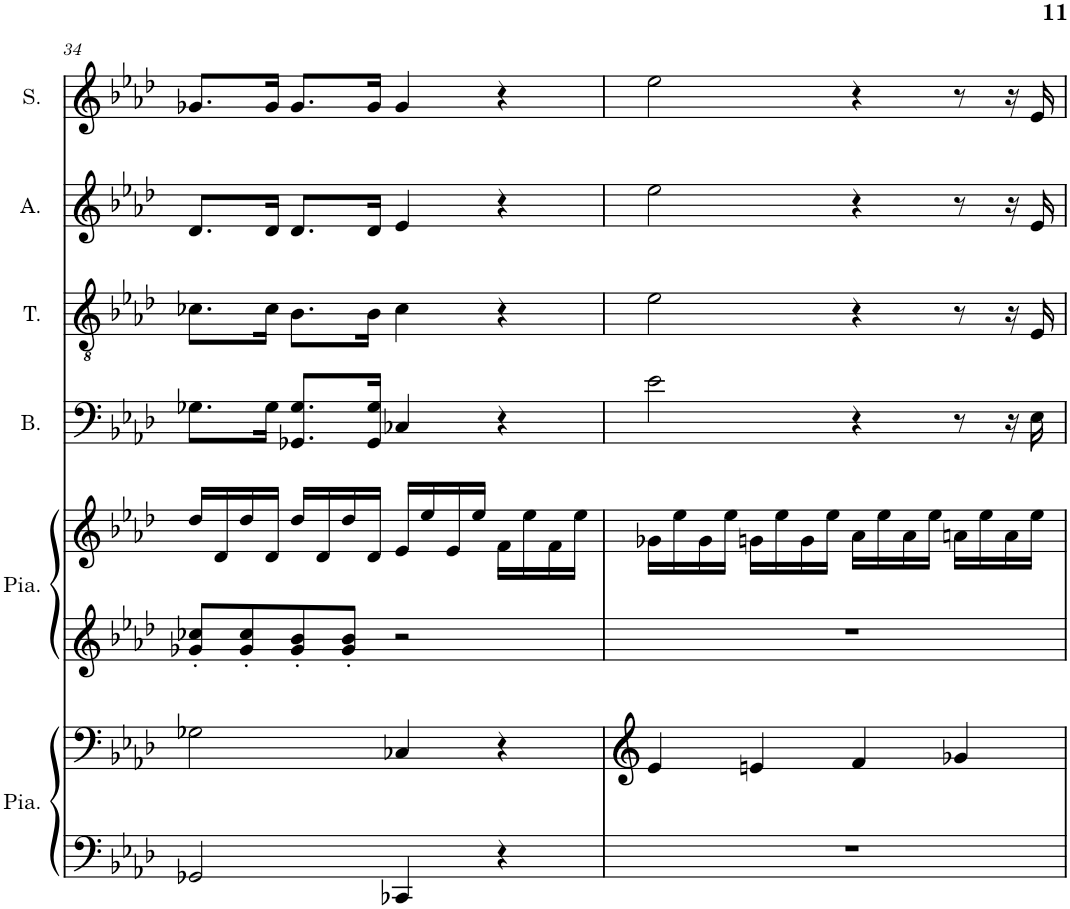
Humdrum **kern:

**kern	**kern	**kern	**kern	**kern	**kern	**kern	**kern
*part6	*part6	*part5	*part5	*part4	*part3	*part2	*part1
*staff8	*staff7	*staff6	*staff5	*staff4	*staff3	*staff2	*staff1
*I"Piano, main gauche	*	*I"Piano, main droite	*	*I"Basse	*I"Ténor	*I"Alto	*I"Soprano
*I'Pia.	*	*I'Pia.	*	*I'B.	*I'T.	*I'A.	*I'S.
!!LO:PB:g=z
*clefF4	*clefF4	*clefG2	*clefG2	*clefF4	*clefGv2	*clefG2	*clefG2
*k[b-e-a-d-]	*k[b-e-a-d-]	*k[b-e-a-d-]	*k[b-e-a-d-]	*k[b-e-a-d-]	*k[b-e-a-d-]	*k[b-e-a-d-]	*k[b-e-a-d-]
*M4/4	*M4/4	*M4/4	*M4/4	*M4/4	*M4/4	*M4/4	*M4/4
=34	=34	=34	=34	=34	=34	=34	=34
2GG-X/	2G-X\	8g-X/' 8cc-X/'L	16dd-/LL	8.G-X\L	8.c-X\L	8.d-/L	8.g-X/L
.	.	.	16d-/	.	.	.	.
.	.	8g-/' 8cc-/'	16dd-/	.	.	.	.
.	.	.	16d-/JJ	16G-\Jk	16c-\Jk	16d-/Jk	16g-/Jk
.	.	8g-/' 8b-/'	16dd-/LL	8.GG-X/ 8.G-/L	8.B-\L	8.d-/L	8.g-/L
.	.	.	16d-/	.	.	.	.
.	.	8g-/' 8b-/'J	16dd-/	.	.	.	.
.	.	.	16d-/JJ	16GG-/ 16G-/Jk	16B-\Jk	16d-/Jk	16g-/Jk
4CC-X/	4C-X/	2r	16e-/LL	4C-X/	4c-\	4e-/	4g-/
.	.	.	16ee-/	.	.	.	.
.	.	.	16e-/	.	.	.	.
.	.	.	16ee-/JJ	.	.	.	.
4r	4r	.	16f\LL	4r	4r	4r	4r
.	.	.	16ee-\	.	.	.	.
.	.	.	16f\	.	.	.	.
.	.	.	16ee-\JJ	.	.	.	.
=35	=35	=35	=35	=35	=35	=35	=35
1r	4e-/	1r	16g-X\LL	2e-\	2e-\	2ee-\	2ee-\
.	.	.	16ee-\	.	.	.	.
.	.	.	16g-\	.	.	.	.
.	.	.	16ee-\JJ	.	.	.	.
.	4en/	.	16gn\LL	.	.	.	.
.	.	.	16ee-\	.	.	.	.
.	.	.	16g\	.	.	.	.
.	.	.	16ee-\JJ	.	.	.	.
.	4f/	.	16a-\LL	4r	4r	4r	4r
.	.	.	16ee-\	.	.	.	.
.	.	.	16a-\	.	.	.	.
.	.	.	16ee-\JJ	.	.	.	.
.	4g-X/	.	16an\LL	8r	8r	8r	8r
.	.	.	16ee-\	.	.	.	.
.	.	.	16a\	16r	16r	16r	16r
.	.	.	16ee-\JJ	16E-\	16E-/	16e-/	16e-/
=	=	=	=	=	=	=	=
*-	*-	*-	*-	*-	*-	*-	*-
